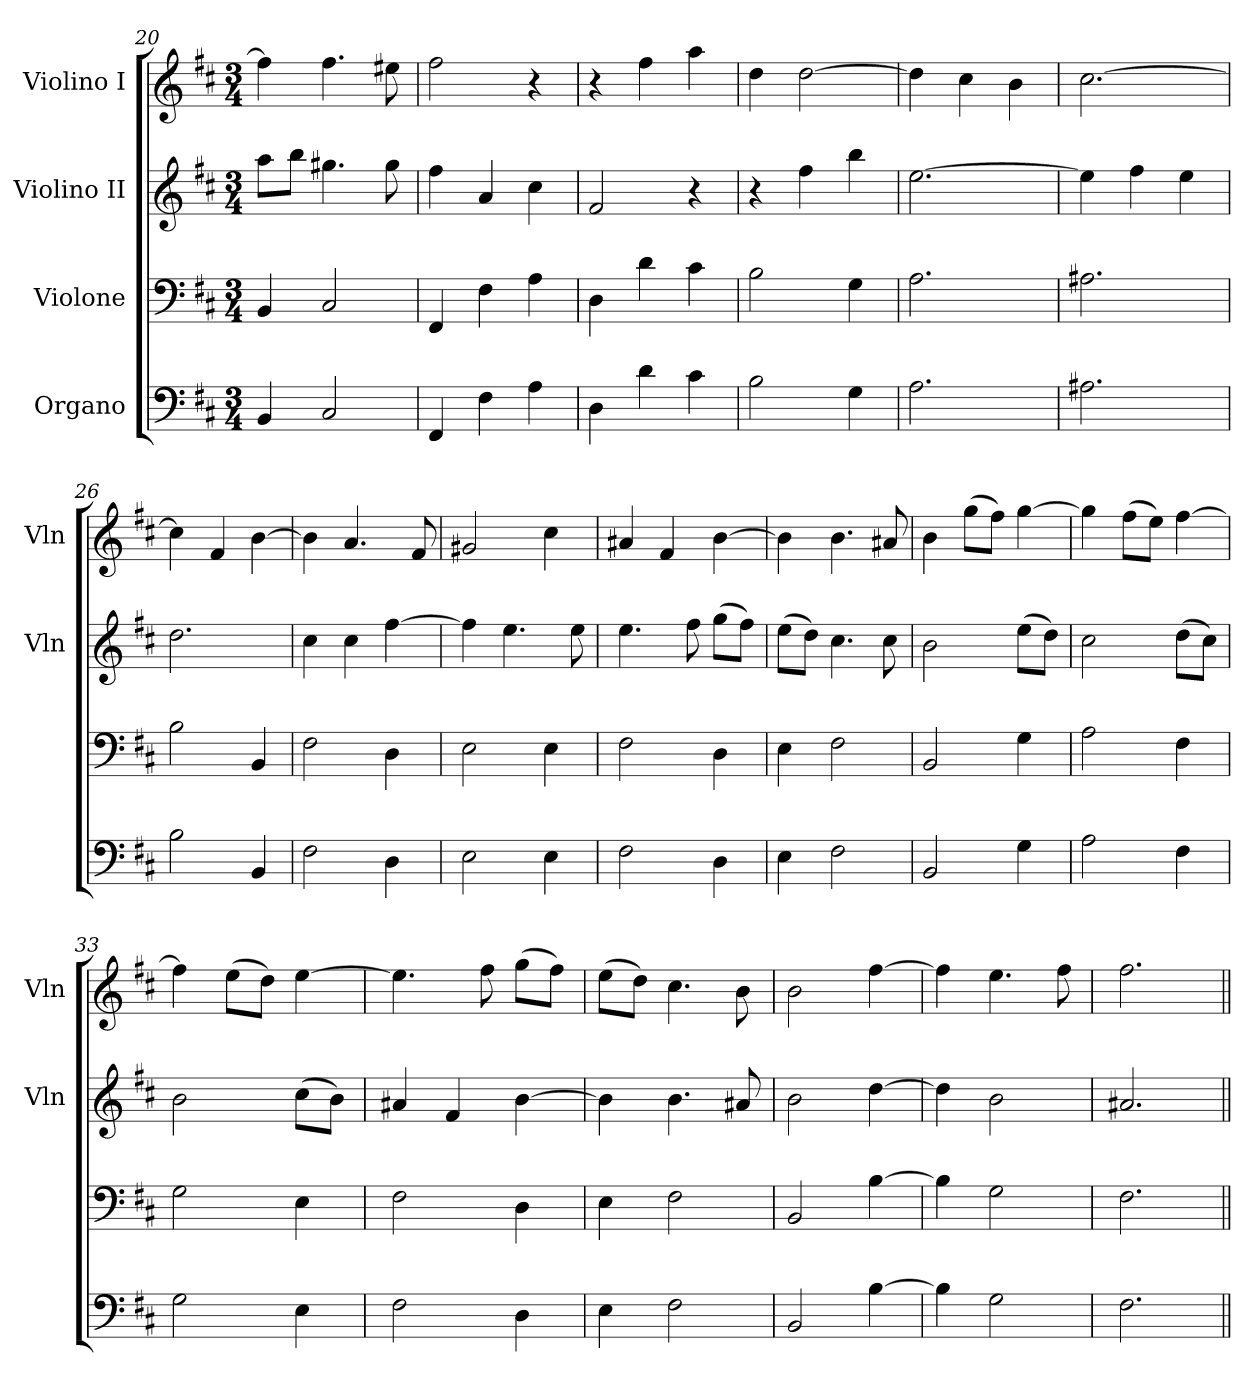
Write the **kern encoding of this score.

**kern	**kern	**kern	**kern
*part4	*part3	*part2	*part1
*staff4	*staff3	*staff2	*staff1
*I"Organo	*I"Violone	*I"Violino II	*I"Violino I
*	*	*I'Vln	*I'Vln
*clefF4	*clefF4	*clefG2	*clefG2
*k[f#c#]	*k[f#c#]	*k[f#c#]	*k[f#c#]
*M3/4	*M3/4	*M3/4	*M3/4
=20	=20	=20	=20
4BB	4BB	8aaL	4ff#]
.	.	8bbJ	.
2C#	2C#	4.gg#X	4.ff#
.	.	8gg#	8ee#X
=21	=21	=21	=21
4FF#	4FF#	4ff#	2ff#
4F#	4F#	4a	.
4A	4A	4cc#	4r
=22	=22	=22	=22
4D	4D	2f#	4r
4d	4d	.	4ff#
4c#	4c#	4r	4aa
=23	=23	=23	=23
2B	2B	4r	4dd
.	.	4ff#	[2dd
4G	4G	4bb	.
=24	=24	=24	=24
2.A	2.A	[2.ee	4dd]
.	.	.	4cc#
.	.	.	4b
=25	=25	=25	=25
2.A#X	2.A#X	4ee]	[2.cc#
.	.	4ff#	.
.	.	4ee	.
=26	=26	=26	=26
2B	2B	2.dd	4cc#]
.	.	.	4f#
4BB	4BB	.	[4b
=27	=27	=27	=27
2F#	2F#	4cc#	4b]
.	.	4cc#	4.a
4D	4D	[4ff#	.
.	.	.	8f#
=28	=28	=28	=28
2E	2E	4ff#]	2g#X
.	.	4.ee	.
4E	4E	.	4cc#
.	.	8ee	.
=29	=29	=29	=29
2F#	2F#	4.ee	4a#X
.	.	.	4f#
.	.	8ff#	.
4D	4D	(8ggL	[4b
.	.	8ff#J)	.
=30	=30	=30	=30
4E	4E	(8eeL	4b]
.	.	8ddJ)	.
2F#	2F#	4.cc#	4.b
.	.	8cc#	8a#X
=31	=31	=31	=31
2BB	2BB	2b	4b
.	.	.	(8ggL
.	.	.	8ff#J)
4G	4G	(8eeL	[4gg
.	.	8ddJ)	.
=32	=32	=32	=32
2A	2A	2cc#	4gg]
.	.	.	(8ff#L
.	.	.	8eeJ)
4F#	4F#	(8ddL	[4ff#
.	.	8cc#J)	.
=33	=33	=33	=33
2G	2G	2b	4ff#]
.	.	.	(8eeL
.	.	.	8ddJ)
4E	4E	(8cc#L	[4ee
.	.	8bJ)	.
=34	=34	=34	=34
2F#	2F#	4a#X	4.ee]
.	.	4f#	.
.	.	.	8ff#
4D	4D	[4b	(8ggL
.	.	.	8ff#J)
=35	=35	=35	=35
4E	4E	4b]	(8eeL
.	.	.	8ddJ)
2F#	2F#	4.b	4.cc#
.	.	8a#X	8b
=36	=36	=36	=36
2BB	2BB	2b	2b
[4B	[4B	[4dd	[4ff#
=37	=37	=37	=37
4B]	4B]	4dd]	4ff#]
2G	2G	2b	4.ee
.	.	.	8ff#
=38	=38	=38	=38
2.F#	2.F#	2.a#X	2.ff#
=||	=||	=||	=||
*-	*-	*-	*-
